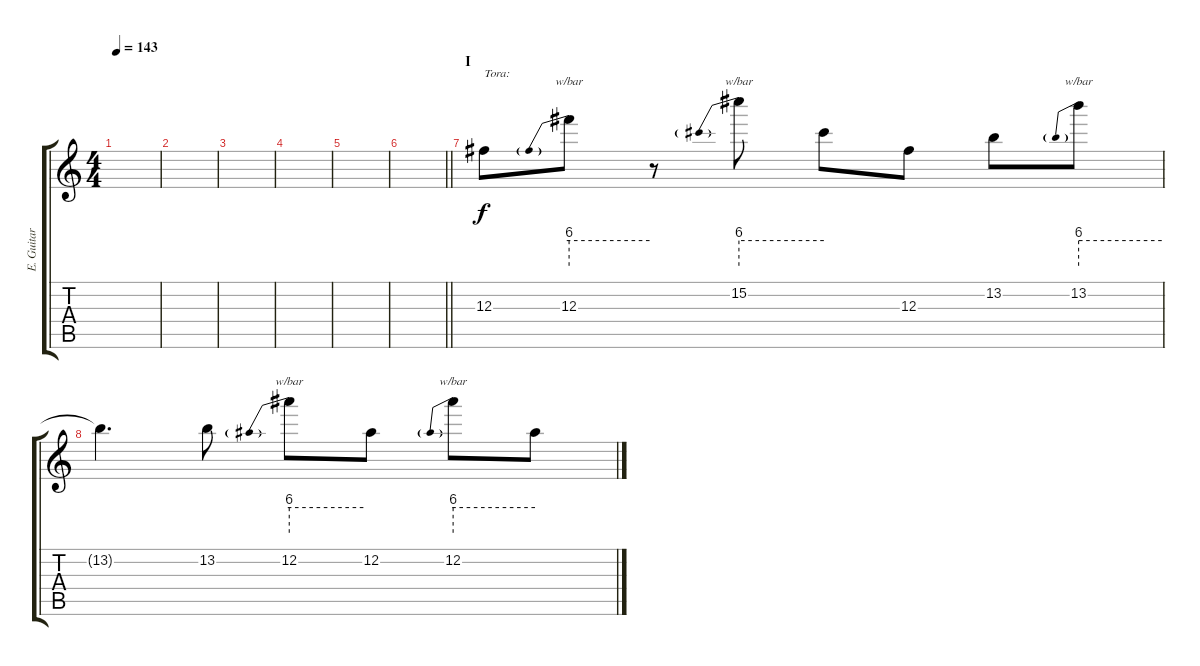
\track ("E. Guitar I" "E. Guitar ") {instrument distortionguitar}
\staff {score tabs}
\tuning (Eb4 Bb3 Gb3 Db3 Ab2 Eb2) {hide}
\ts (4 4)
\tempo 143
\clef g2
\ks aminor
|
|
|
|
|
\barLineRight lightlight
|
\section ("" "I")
12.3.8{txt "Tora:"} 12.3.8{tbe (predive default 0 24 60 24)} r.8 15.2.8{tbe (predive default 0 24 60 24)} 15.2{t}.8 12.3.8 13.2.8 13.2.8{tbe (predive default 0 24 60 24)} |
13.2{t}.4{d} 13.2.8 12.2.8{tbe (predive default 0 24 60 24)} 12.2.8 12.2.8{tbe (predive default 0 24 60 24)} 12.2{t}.8
